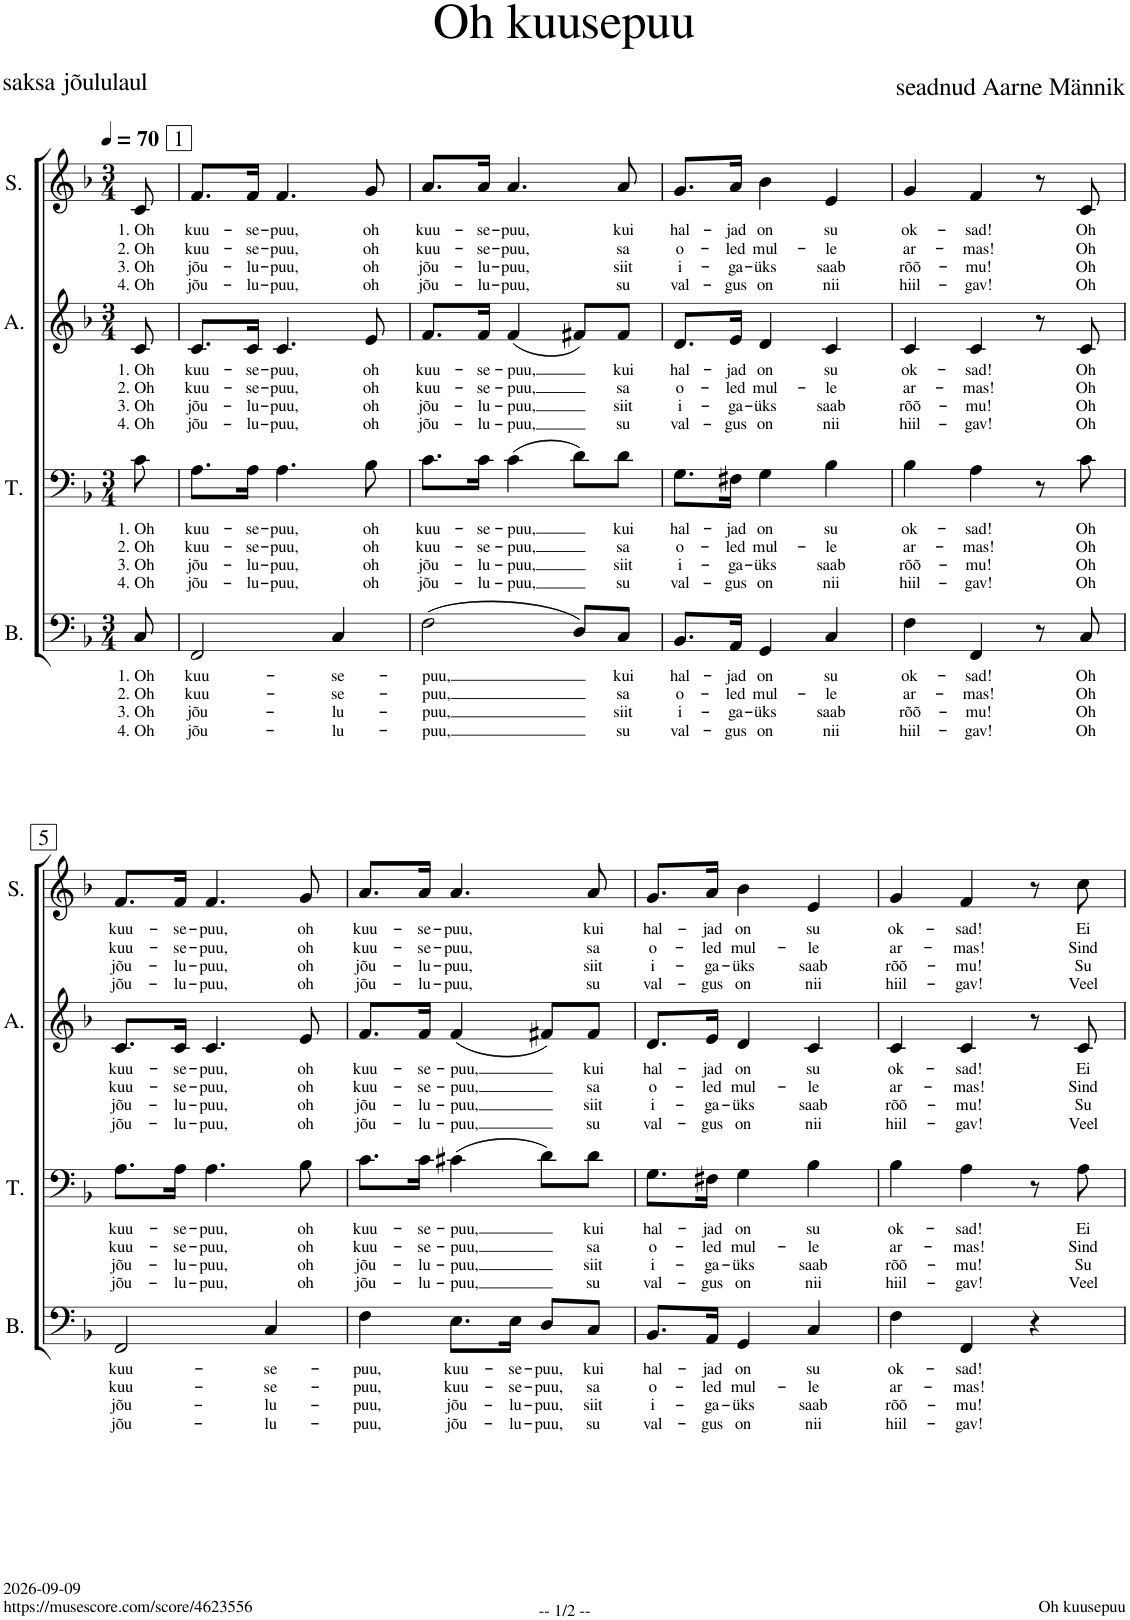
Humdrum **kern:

**kern	**text	**text	**text	**text	**kern	**text	**text	**text	**text	**kern	**text	**text	**text	**text	**kern	**text	**text	**text	**text
*part4	*part4	*part4	*part4	*part4	*part3	*part3	*part3	*part3	*part3	*part2	*part2	*part2	*part2	*part2	*part1	*part1	*part1	*part1	*part1
*staff4	*staff4	*staff4	*staff4	*staff4	*staff3	*staff3	*staff3	*staff3	*staff3	*staff2	*staff2	*staff2	*staff2	*staff2	*staff1	*staff1	*staff1	*staff1	*staff1
*I"B.	*	*	*	*	*I"T.	*	*	*	*	*I"A.	*	*	*	*	*I"S.	*	*	*	*
*I'B.	*	*	*	*	*I'T.	*	*	*	*	*I'A.	*	*	*	*	*I'S.	*	*	*	*
*clefF4	*	*	*	*	*clefF4	*	*	*	*	*clefG2	*	*	*	*	*clefG2	*	*	*	*
*	*	*	*	*	*	*	*	*	*	*Trd1c2	*	*	*	*	*	*	*	*	*
*k[b-]	*	*	*	*	*k[b-]	*	*	*	*	*k[b-]	*	*	*	*	*k[b-]	*	*	*	*
*M3/4	*	*	*	*	*M3/4	*	*	*	*	*M3/4	*	*	*	*	*M3/4	*	*	*	*
*MM70	*	*	*	*	*MM70	*	*	*	*	*MM70	*	*	*	*	*MM70	*	*	*	*
=	=	=	=	=	=	=	=	=	=	=	=	=	=	=	=	=	=	=	=
!	!LO:LY:b	!LO:LY:b	!LO:LY:b	!LO:LY:b	!	!LO:LY:b	!LO:LY:b	!LO:LY:b	!LO:LY:b	!	!LO:LY:b	!LO:LY:b	!LO:LY:b	!LO:LY:b	!	!LO:LY:b	!LO:LY:b	!LO:LY:b	!LO:LY:b
8C/	1. Oh	2. Oh	3. Oh	4. Oh	8c\	1. Oh	2. Oh	3. Oh	4. Oh	8c/	1. Oh	2. Oh	3. Oh	4. Oh	8c/	1. Oh	2. Oh	3. Oh	4. Oh
=1	=1	=1	=1	=1	=1	=1	=1	=1	=1	=1	=1	=1	=1	=1	=1	=1	=1	=1	=1
!	!LO:LY:b	!LO:LY:b	!LO:LY:b	!LO:LY:b	!	!LO:LY:b	!LO:LY:b	!LO:LY:b	!LO:LY:b	!	!LO:LY:b	!LO:LY:b	!LO:LY:b	!LO:LY:b	!	!LO:LY:b	!LO:LY:b	!LO:LY:b	!LO:LY:b
2FF/	kuu-	kuu-	jõu-	jõu-	8.A\L	kuu-	kuu-	jõu-	jõu-	8.c/L	kuu-	kuu-	jõu-	jõu-	8.f/L	kuu-	kuu-	jõu-	jõu-
!	!	!	!	!	!	!LO:LY:b	!LO:LY:b	!LO:LY:b	!LO:LY:b	!	!LO:LY:b	!LO:LY:b	!LO:LY:b	!LO:LY:b	!	!LO:LY:b	!LO:LY:b	!LO:LY:b	!LO:LY:b
.	.	.	.	.	16A\Jk	-se-	-se-	-lu-	-lu-	16c/Jk	-se-	-se-	-lu-	-lu-	16f/Jk	-se-	-se-	-lu-	-lu-
!	!	!	!	!	!	!LO:LY:b	!LO:LY:b	!LO:LY:b	!LO:LY:b	!	!LO:LY:b	!LO:LY:b	!LO:LY:b	!LO:LY:b	!	!LO:LY:b	!LO:LY:b	!LO:LY:b	!LO:LY:b
.	.	.	.	.	4.A\	-puu,	-puu,	-puu,	-puu,	4.c/	-puu,	-puu,	-puu,	-puu,	4.f/	-puu,	-puu,	-puu,	-puu,
!	!LO:LY:b	!LO:LY:b	!LO:LY:b	!LO:LY:b	!	!	!	!	!	!	!	!	!	!	!	!	!	!	!
4C/	-se-	-se-	-lu-	-lu-	.	.	.	.	.	.	.	.	.	.	.	.	.	.	.
!	!	!	!	!	!	!LO:LY:b	!LO:LY:b	!LO:LY:b	!LO:LY:b	!	!LO:LY:b	!LO:LY:b	!LO:LY:b	!LO:LY:b	!	!LO:LY:b	!LO:LY:b	!LO:LY:b	!LO:LY:b
.	.	.	.	.	8B-\	oh	oh	oh	oh	8e/	oh	oh	oh	oh	8g/	oh	oh	oh	oh
=2	=2	=2	=2	=2	=2	=2	=2	=2	=2	=2	=2	=2	=2	=2	=2	=2	=2	=2	=2
!	!LO:LY:b	!LO:LY:b	!LO:LY:b	!LO:LY:b	!	!LO:LY:b	!LO:LY:b	!LO:LY:b	!LO:LY:b	!	!LO:LY:b	!LO:LY:b	!LO:LY:b	!LO:LY:b	!	!LO:LY:b	!LO:LY:b	!LO:LY:b	!LO:LY:b
(2F\	-puu,	-puu,	-puu,	-puu,	8.c\L	kuu-	kuu-	jõu-	jõu-	8.f/L	kuu-	kuu-	jõu-	jõu-	8.a/L	kuu-	kuu-	jõu-	jõu-
!	!	!	!	!	!	!LO:LY:b	!LO:LY:b	!LO:LY:b	!LO:LY:b	!	!LO:LY:b	!LO:LY:b	!LO:LY:b	!LO:LY:b	!	!LO:LY:b	!LO:LY:b	!LO:LY:b	!LO:LY:b
.	.	.	.	.	16c\Jk	-se-	-se-	-lu-	-lu-	16f/Jk	-se-	-se-	-lu-	-lu-	16a/Jk	-se-	-se-	-lu-	-lu-
!	!	!	!	!	!	!LO:LY:b	!LO:LY:b	!LO:LY:b	!LO:LY:b	!	!LO:LY:b	!LO:LY:b	!LO:LY:b	!LO:LY:b	!	!LO:LY:b	!LO:LY:b	!LO:LY:b	!LO:LY:b
.	.	.	.	.	(4c\	-puu,	-puu,	-puu,	-puu,	(4f/	-puu,	-puu,	-puu,	-puu,	4.a/	-puu,	-puu,	-puu,	-puu,
8D/L)	.	.	.	.	8d\L)	.	.	.	.	8f#X/L)	.	.	.	.	.	.	.	.	.
!	!LO:LY:b	!LO:LY:b	!LO:LY:b	!LO:LY:b	!	!LO:LY:b	!LO:LY:b	!LO:LY:b	!LO:LY:b	!	!LO:LY:b	!LO:LY:b	!LO:LY:b	!LO:LY:b	!	!LO:LY:b	!LO:LY:b	!LO:LY:b	!LO:LY:b
8C/J	kui	sa	siit	su	8d\J	kui	sa	siit	su	8f#/J	kui	sa	siit	su	8a/	kui	sa	siit	su
=3	=3	=3	=3	=3	=3	=3	=3	=3	=3	=3	=3	=3	=3	=3	=3	=3	=3	=3	=3
!	!LO:LY:b	!LO:LY:b	!LO:LY:b	!LO:LY:b	!	!LO:LY:b	!LO:LY:b	!LO:LY:b	!LO:LY:b	!	!LO:LY:b	!LO:LY:b	!LO:LY:b	!LO:LY:b	!	!LO:LY:b	!LO:LY:b	!LO:LY:b	!LO:LY:b
8.BB-/L	hal-	o-	i-	val-	8.G\L	hal-	o-	i-	val-	8.d/L	hal-	o-	i-	val-	8.g/L	hal-	o-	i-	val-
!	!LO:LY:b	!LO:LY:b	!LO:LY:b	!LO:LY:b	!	!LO:LY:b	!LO:LY:b	!LO:LY:b	!LO:LY:b	!	!LO:LY:b	!LO:LY:b	!LO:LY:b	!LO:LY:b	!	!LO:LY:b	!LO:LY:b	!LO:LY:b	!LO:LY:b
16AA/Jk	-jad	-led	-ga-	-gus	16F#X\Jk	-jad	-led	-ga-	-gus	16e/Jk	-jad	-led	-ga-	-gus	16a/Jk	-jad	-led	-ga-	-gus
!	!LO:LY:b	!LO:LY:b	!LO:LY:b	!LO:LY:b	!	!LO:LY:b	!LO:LY:b	!LO:LY:b	!LO:LY:b	!	!LO:LY:b	!LO:LY:b	!LO:LY:b	!LO:LY:b	!	!LO:LY:b	!LO:LY:b	!LO:LY:b	!LO:LY:b
4GG/	on	mul-	-üks	on	4G\	on	mul-	-üks	on	4d/	on	mul-	-üks	on	4b-\	on	mul-	-üks	on
!	!LO:LY:b	!LO:LY:b	!LO:LY:b	!LO:LY:b	!	!LO:LY:b	!LO:LY:b	!LO:LY:b	!LO:LY:b	!	!LO:LY:b	!LO:LY:b	!LO:LY:b	!LO:LY:b	!	!LO:LY:b	!LO:LY:b	!LO:LY:b	!LO:LY:b
4C/	su	-le	saab	nii	4B-\	su	-le	saab	nii	4c/	su	-le	saab	nii	4e/	su	-le	saab	nii
=4	=4	=4	=4	=4	=4	=4	=4	=4	=4	=4	=4	=4	=4	=4	=4	=4	=4	=4	=4
!	!LO:LY:b	!LO:LY:b	!LO:LY:b	!LO:LY:b	!	!LO:LY:b	!LO:LY:b	!LO:LY:b	!LO:LY:b	!	!LO:LY:b	!LO:LY:b	!LO:LY:b	!LO:LY:b	!	!LO:LY:b	!LO:LY:b	!LO:LY:b	!LO:LY:b
4F\	ok-	ar-	rõõ-	hiil-	4B-\	ok-	ar-	rõõ-	hiil-	4c/	ok-	ar-	rõõ-	hiil-	4g/	ok-	ar-	rõõ-	hiil-
!	!LO:LY:b	!LO:LY:b	!LO:LY:b	!LO:LY:b	!	!LO:LY:b	!LO:LY:b	!LO:LY:b	!LO:LY:b	!	!LO:LY:b	!LO:LY:b	!LO:LY:b	!LO:LY:b	!	!LO:LY:b	!LO:LY:b	!LO:LY:b	!LO:LY:b
4FF/	-sad!	-mas!	mu!	gav!	4A\	-sad!	-mas!	mu!	gav!	4c/	-sad!	-mas!	mu!	gav!	4f/	-sad!	-mas!	-mu!	-gav!
8r	.	.	.	.	8r	.	.	.	.	8r	.	.	.	.	8r	.	.	.	.
!	!LO:LY:b	!LO:LY:b	!LO:LY:b	!LO:LY:b	!	!LO:LY:b	!LO:LY:b	!LO:LY:b	!LO:LY:b	!	!LO:LY:b	!LO:LY:b	!LO:LY:b	!LO:LY:b	!	!LO:LY:b	!LO:LY:b	!LO:LY:b	!LO:LY:b
8C/	Oh	Oh	Oh	Oh	8c\	Oh	Oh	Oh	Oh	8c/	Oh	Oh	Oh	Oh	8c/	Oh	Oh	Oh	Oh
!!LO:LB:g=z
=5	=5	=5	=5	=5	=5	=5	=5	=5	=5	=5	=5	=5	=5	=5	=5	=5	=5	=5	=5
!	!LO:LY:b	!LO:LY:b	!LO:LY:b	!LO:LY:b	!	!LO:LY:b	!LO:LY:b	!LO:LY:b	!LO:LY:b	!	!LO:LY:b	!LO:LY:b	!LO:LY:b	!LO:LY:b	!	!LO:LY:b	!LO:LY:b	!LO:LY:b	!LO:LY:b
2FF/	kuu-	kuu-	jõu-	jõu-	8.A\L	kuu-	kuu-	jõu-	jõu-	8.c/L	kuu-	kuu-	jõu-	jõu-	8.f/L	kuu-	kuu-	jõu-	jõu-
!	!	!	!	!	!	!LO:LY:b	!LO:LY:b	!LO:LY:b	!LO:LY:b	!	!LO:LY:b	!LO:LY:b	!LO:LY:b	!LO:LY:b	!	!LO:LY:b	!LO:LY:b	!LO:LY:b	!LO:LY:b
.	.	.	.	.	16A\Jk	-se-	-se-	-lu-	-lu-	16c/Jk	-se-	-se-	-lu-	-lu-	16f/Jk	-se-	-se-	-lu-	-lu-
!	!	!	!	!	!	!LO:LY:b	!LO:LY:b	!LO:LY:b	!LO:LY:b	!	!LO:LY:b	!LO:LY:b	!LO:LY:b	!LO:LY:b	!	!LO:LY:b	!LO:LY:b	!LO:LY:b	!LO:LY:b
.	.	.	.	.	4.A\	-puu,	-puu,	-puu,	-puu,	4.c/	-puu,	-puu,	-puu,	-puu,	4.f/	-puu,	-puu,	-puu,	-puu,
!	!LO:LY:b	!LO:LY:b	!LO:LY:b	!LO:LY:b	!	!	!	!	!	!	!	!	!	!	!	!	!	!	!
4C/	-se-	-se-	-lu-	-lu-	.	.	.	.	.	.	.	.	.	.	.	.	.	.	.
!	!	!	!	!	!	!LO:LY:b	!LO:LY:b	!LO:LY:b	!LO:LY:b	!	!LO:LY:b	!LO:LY:b	!LO:LY:b	!LO:LY:b	!	!LO:LY:b	!LO:LY:b	!LO:LY:b	!LO:LY:b
.	.	.	.	.	8B-\	oh	oh	oh	oh	8e/	oh	oh	oh	oh	8g/	oh	oh	oh	oh
=6	=6	=6	=6	=6	=6	=6	=6	=6	=6	=6	=6	=6	=6	=6	=6	=6	=6	=6	=6
!	!LO:LY:b	!LO:LY:b	!LO:LY:b	!LO:LY:b	!	!LO:LY:b	!LO:LY:b	!LO:LY:b	!LO:LY:b	!	!LO:LY:b	!LO:LY:b	!LO:LY:b	!LO:LY:b	!	!LO:LY:b	!LO:LY:b	!LO:LY:b	!LO:LY:b
4F\	puu,	puu,	puu,	puu,	8.c\L	kuu-	kuu-	jõu-	jõu-	8.f/L	kuu-	kuu-	jõu-	jõu-	8.a/L	kuu-	kuu-	jõu-	jõu-
!	!	!	!	!	!	!LO:LY:b	!LO:LY:b	!LO:LY:b	!LO:LY:b	!	!LO:LY:b	!LO:LY:b	!LO:LY:b	!LO:LY:b	!	!LO:LY:b	!LO:LY:b	!LO:LY:b	!LO:LY:b
.	.	.	.	.	16c\Jk	-se-	-se-	-lu-	-lu-	16f/Jk	-se-	-se-	-lu-	-lu-	16a/Jk	-se-	-se-	-lu-	-lu-
!	!LO:LY:b	!LO:LY:b	!LO:LY:b	!LO:LY:b	!	!LO:LY:b	!LO:LY:b	!LO:LY:b	!LO:LY:b	!	!LO:LY:b	!LO:LY:b	!LO:LY:b	!LO:LY:b	!	!LO:LY:b	!LO:LY:b	!LO:LY:b	!LO:LY:b
8.E\L	kuu-	kuu-	jõu-	jõu-	(4c#X\	-puu,	-puu,	-puu,	-puu,	(4f/	-puu,	-puu,	-puu,	-puu,	4.a/	-puu,	-puu,	-puu,	-puu,
!	!LO:LY:b	!LO:LY:b	!LO:LY:b	!LO:LY:b	!	!	!	!	!	!	!	!	!	!	!	!	!	!	!
16E\Jk	-se-	-se-	-lu-	-lu-	.	.	.	.	.	.	.	.	.	.	.	.	.	.	.
!	!LO:LY:b	!LO:LY:b	!LO:LY:b	!LO:LY:b	!	!	!	!	!	!	!	!	!	!	!	!	!	!	!
8D/L	-puu,	-puu,	-puu,	-puu,	8d\L)	.	.	.	.	8f#X/L)	.	.	.	.	.	.	.	.	.
!	!LO:LY:b	!LO:LY:b	!LO:LY:b	!LO:LY:b	!	!LO:LY:b	!LO:LY:b	!LO:LY:b	!LO:LY:b	!	!LO:LY:b	!LO:LY:b	!LO:LY:b	!LO:LY:b	!	!LO:LY:b	!LO:LY:b	!LO:LY:b	!LO:LY:b
8C/J	kui	sa	siit	su	8d\J	kui	sa	siit	su	8f#/J	kui	sa	siit	su	8a/	kui	sa	siit	su
=7	=7	=7	=7	=7	=7	=7	=7	=7	=7	=7	=7	=7	=7	=7	=7	=7	=7	=7	=7
!	!LO:LY:b	!LO:LY:b	!LO:LY:b	!LO:LY:b	!	!LO:LY:b	!LO:LY:b	!LO:LY:b	!LO:LY:b	!	!LO:LY:b	!LO:LY:b	!LO:LY:b	!LO:LY:b	!	!LO:LY:b	!LO:LY:b	!LO:LY:b	!LO:LY:b
8.BB-/L	hal-	o-	i-	val-	8.G\L	hal-	o-	i-	val-	8.d/L	hal-	o-	i-	val-	8.g/L	hal-	o-	i-	val-
!	!LO:LY:b	!LO:LY:b	!LO:LY:b	!LO:LY:b	!	!LO:LY:b	!LO:LY:b	!LO:LY:b	!LO:LY:b	!	!LO:LY:b	!LO:LY:b	!LO:LY:b	!LO:LY:b	!	!LO:LY:b	!LO:LY:b	!LO:LY:b	!LO:LY:b
16AA/Jk	-jad	-led	-ga-	-gus	16F#X\Jk	-jad	-led	-ga-	-gus	16e/Jk	-jad	-led	-ga-	-gus	16a/Jk	-jad	-led	-ga-	-gus
!	!LO:LY:b	!LO:LY:b	!LO:LY:b	!LO:LY:b	!	!LO:LY:b	!LO:LY:b	!LO:LY:b	!LO:LY:b	!	!LO:LY:b	!LO:LY:b	!LO:LY:b	!LO:LY:b	!	!LO:LY:b	!LO:LY:b	!LO:LY:b	!LO:LY:b
4GG/	on	mul-	-üks	on	4G\	on	mul-	-üks	on	4d/	on	mul-	-üks	on	4b-\	on	mul-	-üks	on
!	!LO:LY:b	!LO:LY:b	!LO:LY:b	!LO:LY:b	!	!LO:LY:b	!LO:LY:b	!LO:LY:b	!LO:LY:b	!	!LO:LY:b	!LO:LY:b	!LO:LY:b	!LO:LY:b	!	!LO:LY:b	!LO:LY:b	!LO:LY:b	!LO:LY:b
4C/	su	-le	saab	nii	4B-\	su	-le	saab	nii	4c/	su	-le	saab	nii	4e/	su	-le	saab	nii
=8	=8	=8	=8	=8	=8	=8	=8	=8	=8	=8	=8	=8	=8	=8	=8	=8	=8	=8	=8
!	!LO:LY:b	!LO:LY:b	!LO:LY:b	!LO:LY:b	!	!LO:LY:b	!LO:LY:b	!LO:LY:b	!LO:LY:b	!	!LO:LY:b	!LO:LY:b	!LO:LY:b	!LO:LY:b	!	!LO:LY:b	!LO:LY:b	!LO:LY:b	!LO:LY:b
4F\	ok-	ar-	rõõ-	hiil-	4B-\	ok-	ar-	rõõ-	hiil-	4c/	ok-	ar-	rõõ-	hiil-	4g/	ok-	ar-	rõõ-	hiil-
!	!LO:LY:b	!LO:LY:b	!LO:LY:b	!LO:LY:b	!	!LO:LY:b	!LO:LY:b	!LO:LY:b	!LO:LY:b	!	!LO:LY:b	!LO:LY:b	!LO:LY:b	!LO:LY:b	!	!LO:LY:b	!LO:LY:b	!LO:LY:b	!LO:LY:b
4FF/	-sad!	-mas!	-mu!	-gav!	4A\	-sad!	-mas!	-mu!	-gav!	4c/	-sad!	-mas!	-mu!	-gav!	4f/	-sad!	-mas!	-mu!	-gav!
4r	.	.	.	.	8r	.	.	.	.	8r	.	.	.	.	8r	.	.	.	.
!	!	!	!	!	!	!LO:LY:b	!LO:LY:b	!LO:LY:b	!LO:LY:b	!	!LO:LY:b	!LO:LY:b	!LO:LY:b	!LO:LY:b	!	!LO:LY:b	!LO:LY:b	!LO:LY:b	!LO:LY:b
.	.	.	.	.	8A\	Ei	Sind	Su	Veel	8c/	Ei	Sind	Su	Veel	8cc\	Ei	Sind	Su	Veel
=	=	=	=	=	=	=	=	=	=	=	=	=	=	=	=	=	=	=	=
*-	*-	*-	*-	*-	*-	*-	*-	*-	*-	*-	*-	*-	*-	*-	*-	*-	*-	*-	*-
